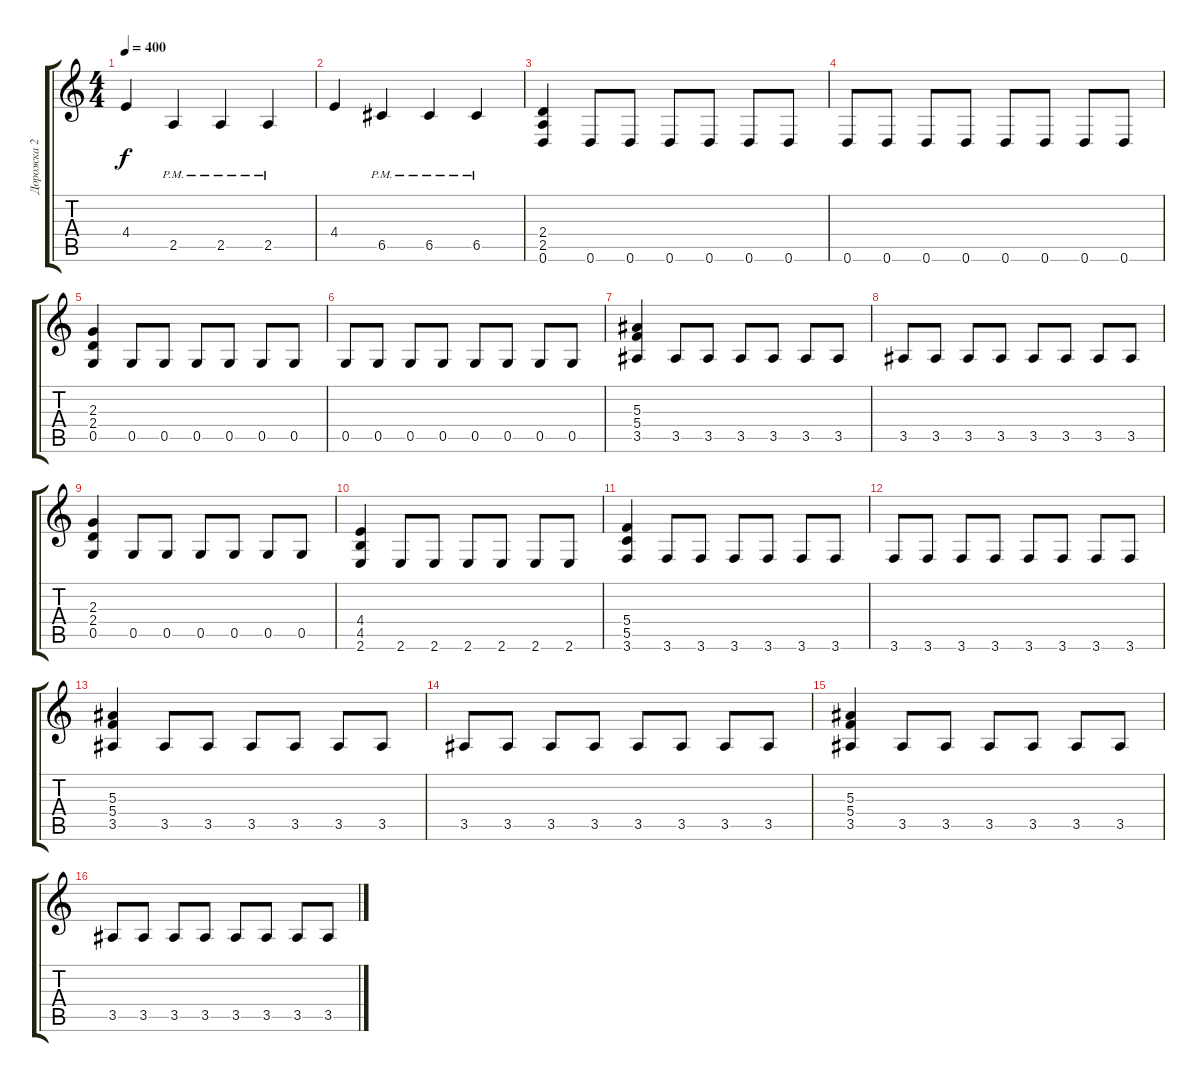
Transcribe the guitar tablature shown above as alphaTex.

\track ("Дорожка 2" "Дорожка 2") {instrument overdrivenguitar}
\staff {score tabs}
\tuning (D4 A3 F3 C3 G2 D2) {hide}
\ts (4 4)
\tempo 400
\clef g2
\ks c
4.4.4{dy f} 2.5{pm}.4 2.5{pm}.4 2.5{pm}.4 |
4.4.4 6.5{pm}.4 6.5{pm}.4 6.5{pm}.4 |
(2.4 2.5 0.6).4 0.6.8 0.6.8 0.6.8 0.6.8 0.6.8 0.6.8 |
0.6.8 0.6.8 0.6.8 0.6.8 0.6.8 0.6.8 0.6.8 0.6.8 |
(2.3 2.4 0.5).4 0.5.8 0.5.8 0.5.8 0.5.8 0.5.8 0.5.8 |
0.5.8 0.5.8 0.5.8 0.5.8 0.5.8 0.5.8 0.5.8 0.5.8 |
(5.3 5.4 3.5).4 3.5.8 3.5.8 3.5.8 3.5.8 3.5.8 3.5.8 |
3.5.8 3.5.8 3.5.8 3.5.8 3.5.8 3.5.8 3.5.8 3.5.8 |
(2.3 2.4 0.5).4 0.5.8 0.5.8 0.5.8 0.5.8 0.5.8 0.5.8 |
(4.4 4.5 2.6).4 2.6.8 2.6.8 2.6.8 2.6.8 2.6.8 2.6.8 |
(5.4 5.5 3.6).4 3.6.8 3.6.8 3.6.8 3.6.8 3.6.8 3.6.8 |
3.6.8 3.6.8 3.6.8 3.6.8 3.6.8 3.6.8 3.6.8 3.6.8 |
(5.3 5.4 3.5).4 3.5.8 3.5.8 3.5.8 3.5.8 3.5.8 3.5.8 |
3.5.8 3.5.8 3.5.8 3.5.8 3.5.8 3.5.8 3.5.8 3.5.8 |
(5.3 5.4 3.5).4 3.5.8 3.5.8 3.5.8 3.5.8 3.5.8 3.5.8 |
3.5.8 3.5.8 3.5.8 3.5.8 3.5.8 3.5.8 3.5.8 3.5.8
